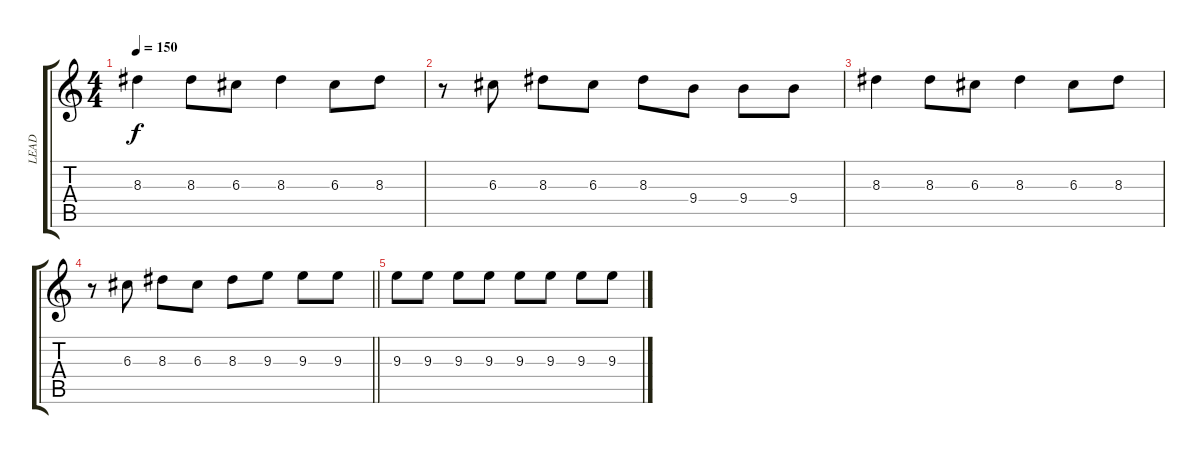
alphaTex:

\track ("LEAD" "LEAD") {instrument distortionguitar}
\staff {score tabs}
\tuning (E4 B3 G3 D3 A2 E2) {hide}
\ts (4 4)
\tempo 150
\clef g2
\ks c
8.3.4{dy f} 8.3.8 6.3.8 8.3.4 6.3.8 8.3.8 |
r.8 6.3.8 8.3.8 6.3.8 8.3.8 9.4.8 9.4.8 9.4.8 |
8.3.4 8.3.8 6.3.8 8.3.4 6.3.8 8.3.8 |
\barLineRight lightlight
r.8 6.3.8 8.3.8 6.3.8 8.3.8 9.3.8 9.3.8 9.3.8 |
9.3.8 9.3.8 9.3.8 9.3.8 9.3.8 9.3.8 9.3.8 9.3.8
